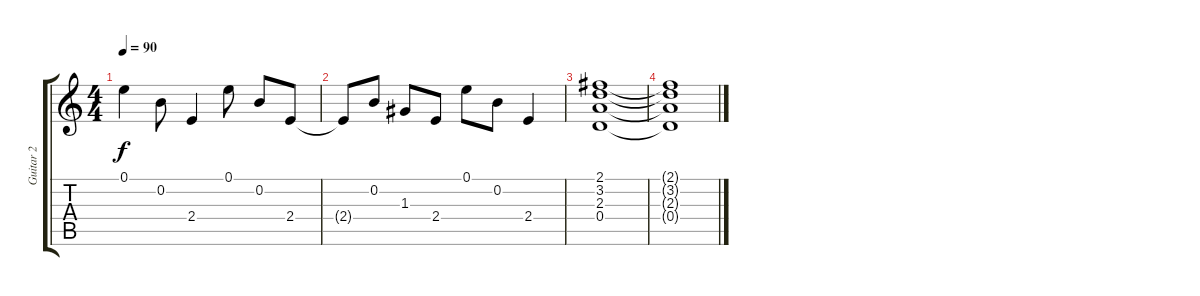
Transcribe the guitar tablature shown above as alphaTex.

\track ("Guitar 2" "Guitar 2") {instrument electricguitarclean}
\staff {score tabs}
\tuning (E4 B3 G3 D3 A2 E2) {hide}
\ts (4 4)
\tempo 90
\clef g2
\ks c
0.1.4{dy f} 0.2.8 2.4.4 0.1.8 0.2.8 2.4.8 |
2.4{t}.8 0.2.8 1.3.8 2.4.8 0.1.8 0.2.8 2.4.4 |
(2.1 3.2 2.3 0.4).1 |
(2.1{t} 3.2{t} 2.3{t} 0.4{t}).1
